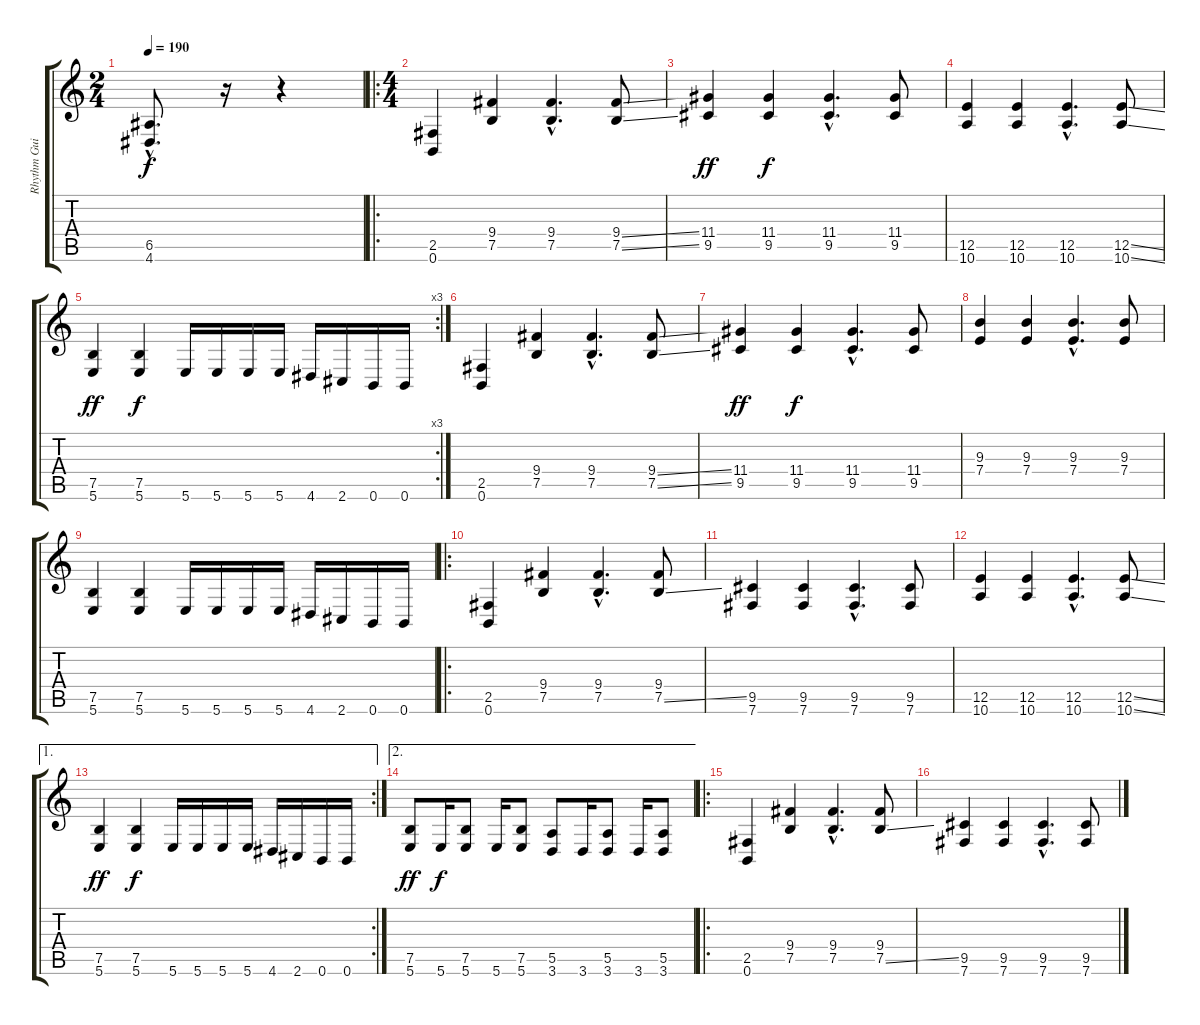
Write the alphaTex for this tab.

\track ("Rhythm Guitar" "Rhythm Gui") {instrument distortionguitar}
\staff {score tabs}
\tuning (B3 Gb3 D3 A2 E2 B1) {hide}
\ts (2 4)
\tempo 190
\clef g2
\ks c
(6.5{hac} 4.6{hac}).8{d dy f} r.16 r.4 |
\ro
\ts (4 4)
(2.5 0.6).4 (9.4 7.5).4 (9.4{hac} 7.5{hac}).4{d} (9.4{ss} 7.5{ss}).8 |
(11.4 9.5).4{dy ff} (11.4 9.5).4{dy f} (11.4{hac} 9.5{hac}).4{d} (11.4 9.5).8 |
(12.5 10.6).4 (12.5 10.6).4 (12.5{hac} 10.6{hac}).4{d} (12.5{ss} 10.6{ss}).8 |
\rc 3
(7.5 5.6).4{dy ff} (7.5 5.6).4{dy f} 5.6.16 5.6.16 5.6.16 5.6.16 4.6.16 2.6.16 0.6.16 0.6.16 |
(2.5 0.6).4 (9.4 7.5).4 (9.4{hac} 7.5{hac}).4{d} (9.4{ss} 7.5{ss}).8 |
(11.4 9.5).4{dy ff} (11.4 9.5).4{dy f} (11.4{hac} 9.5{hac}).4{d} (11.4 9.5).8 |
(9.3 7.4).4 (9.3 7.4).4 (9.3{hac} 7.4{hac}).4{d} (9.3 7.4).8 |
(7.5 5.6).4 (7.5 5.6).4 5.6.16 5.6.16 5.6.16 5.6.16 4.6.16 2.6.16 0.6.16 0.6.16 |
\ro
(2.5 0.6).4 (9.4 7.5).4 (9.4{hac} 7.5{hac}).4{d} (9.4 7.5{ss}).8 |
(9.5 7.6).4 (9.5 7.6).4 (9.5{hac} 7.6{hac}).4{d} (9.5 7.6).8 |
(12.5 10.6).4 (12.5 10.6).4 (12.5{hac} 10.6{hac}).4{d} (12.5{ss} 10.6{ss}).8 |
\ae 1
\rc 2
(7.5 5.6).4{dy ff} (7.5 5.6).4{dy f} 5.6.16 5.6.16 5.6.16 5.6.16 4.6.16 2.6.16 0.6.16 0.6.16 |
\ae 2
(7.5 5.6).8{dy ff} 5.6.16{dy f} (7.5 5.6).8 5.6.16 (7.5 5.6).8 (5.5 3.6).8 3.6.16 (5.5 3.6).8 3.6.16 (5.5 3.6).8 |
\ro
(2.5 0.6).4 (9.4 7.5).4 (9.4{hac} 7.5{hac}).4{d} (9.4 7.5{ss}).8 |
(9.5 7.6).4 (9.5 7.6).4 (9.5{hac} 7.6{hac}).4{d} (9.5 7.6).8
